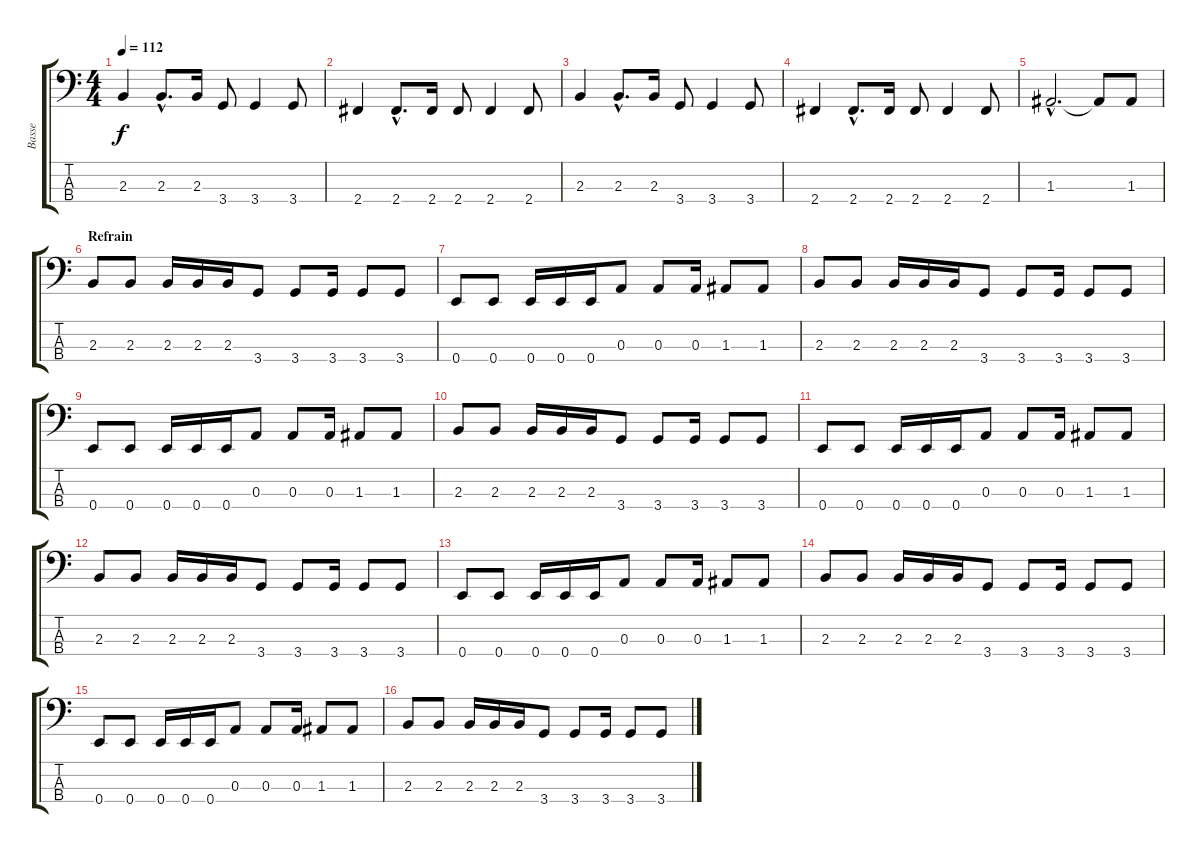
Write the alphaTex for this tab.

\track ("Basse" "Basse") {instrument electricbassfinger}
\staff {score tabs}
\tuning (G2 D2 A1 E1) {hide}
\ts (4 4)
\tempo 112
\clef f4
\ks c
2.3.4{dy f} 2.3{hac}.8{d} 2.3.16 3.4.8 3.4.4 3.4.8 |
2.4.4 2.4{hac}.8{d} 2.4.16 2.4.8 2.4.4 2.4.8 |
2.3.4 2.3{hac}.8{d} 2.3.16 3.4.8 3.4.4 3.4.8 |
2.4.4 2.4{hac}.8{d} 2.4.16 2.4.8 2.4.4 2.4.8 |
1.3{hac}.2{d} 1.3{t}.8 1.3.8 |
\section ("" "Refrain")
2.3.8 2.3.8 2.3.16 2.3.16 2.3.16 3.4.8 3.4.8 3.4.16 3.4.8 3.4.8 |
0.4.8 0.4.8 0.4.16 0.4.16 0.4.16 0.3.8 0.3.8 0.3.16 1.3.8 1.3.8 |
2.3.8 2.3.8 2.3.16 2.3.16 2.3.16 3.4.8 3.4.8 3.4.16 3.4.8 3.4.8 |
0.4.8 0.4.8 0.4.16 0.4.16 0.4.16 0.3.8 0.3.8 0.3.16 1.3.8 1.3.8 |
2.3.8 2.3.8 2.3.16 2.3.16 2.3.16 3.4.8 3.4.8 3.4.16 3.4.8 3.4.8 |
0.4.8 0.4.8 0.4.16 0.4.16 0.4.16 0.3.8 0.3.8 0.3.16 1.3.8 1.3.8 |
2.3.8 2.3.8 2.3.16 2.3.16 2.3.16 3.4.8 3.4.8 3.4.16 3.4.8 3.4.8 |
0.4.8 0.4.8 0.4.16 0.4.16 0.4.16 0.3.8 0.3.8 0.3.16 1.3.8 1.3.8 |
2.3.8 2.3.8 2.3.16 2.3.16 2.3.16 3.4.8 3.4.8 3.4.16 3.4.8 3.4.8 |
0.4.8 0.4.8 0.4.16 0.4.16 0.4.16 0.3.8 0.3.8 0.3.16 1.3.8 1.3.8 |
2.3.8 2.3.8 2.3.16 2.3.16 2.3.16 3.4.8 3.4.8 3.4.16 3.4.8 3.4.8
